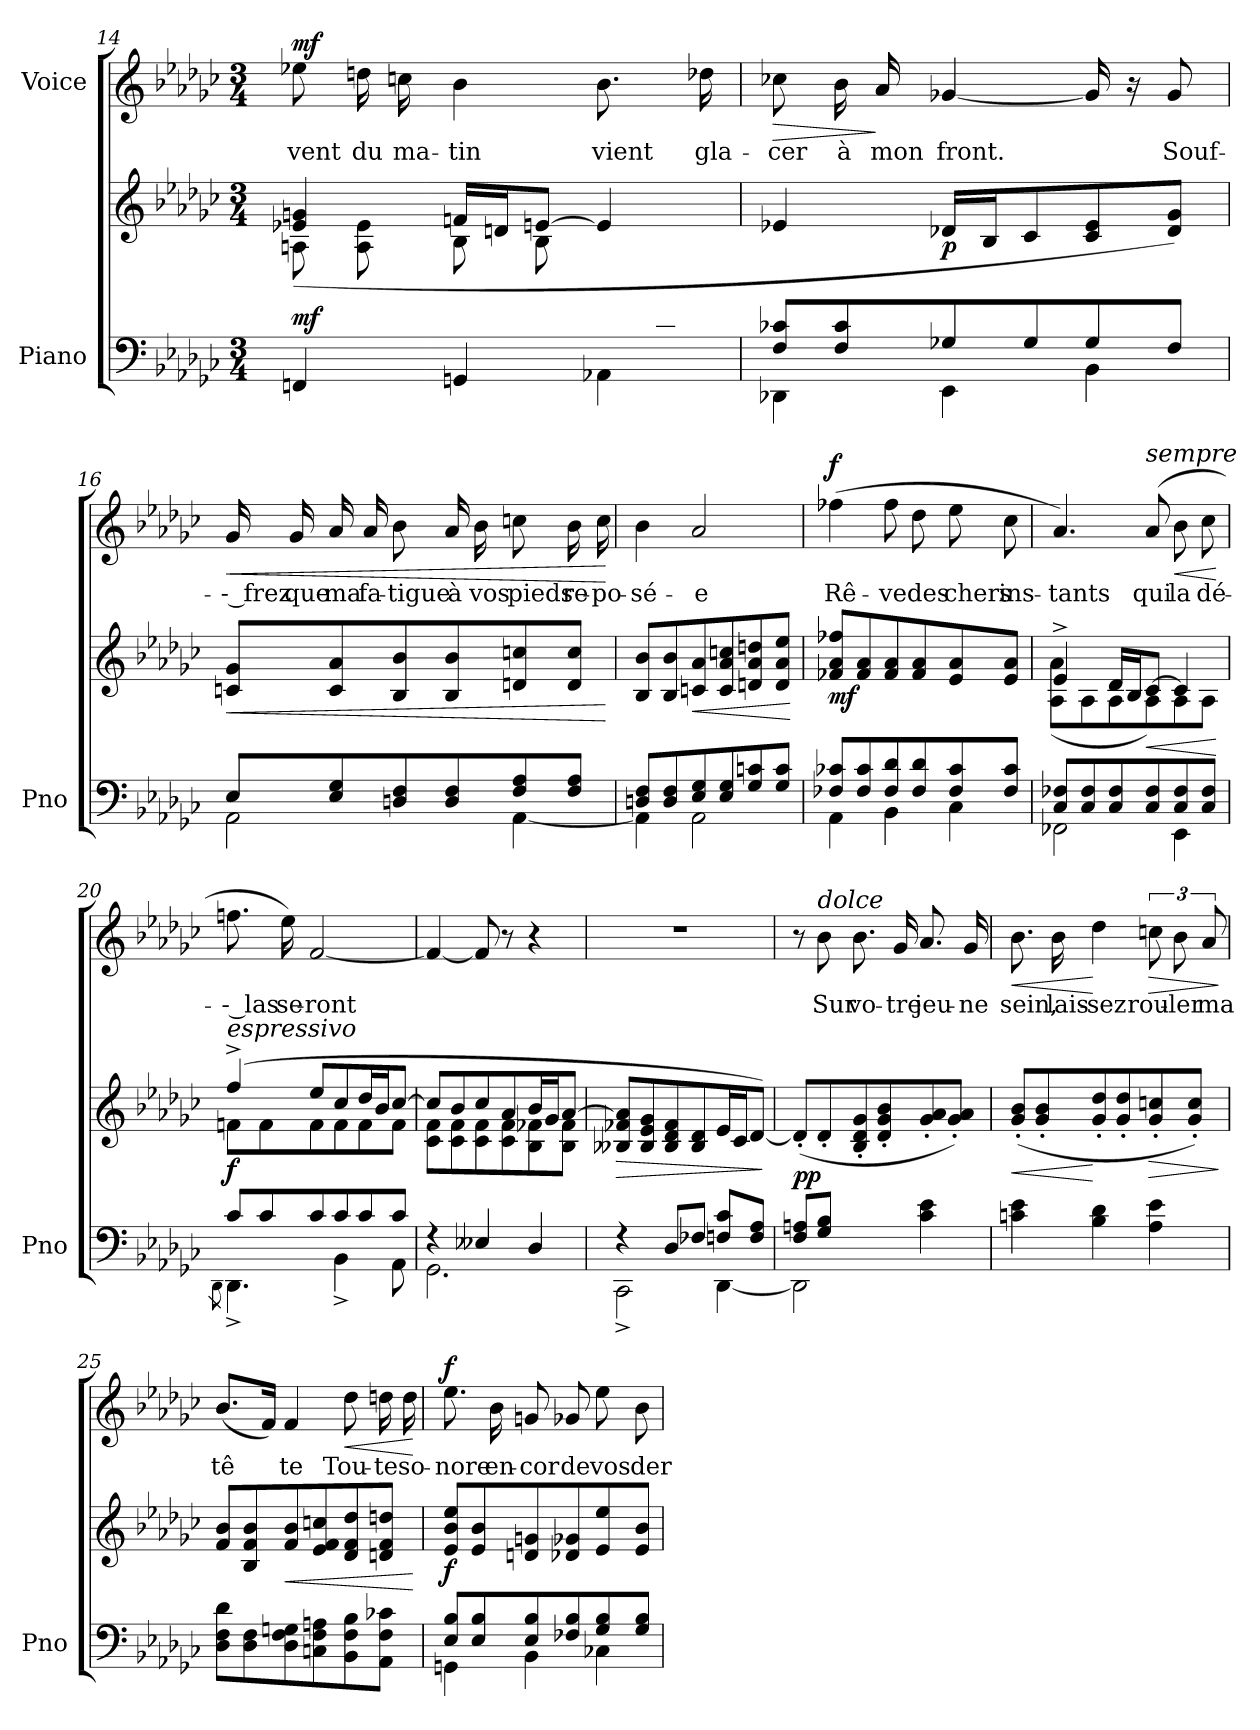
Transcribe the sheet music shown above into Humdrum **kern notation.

**kern	**kern	**dynam	**kern	**text	**dynam
*part2	*part2	*part2	*part1	*part1	*part1
*staff3	*staff2	*staff2/3	*staff1	*staff1	*staff1
*I"Piano	*	*	*I"Voice	*	*
*I'Pno	*	*	*	*	*
*clefF4	*clefG2	*	*clefG2	*	*
*k[b-e-a-d-g-c-]	*k[b-e-a-d-g-c-]	*	*k[b-e-a-d-g-c-]	*	*
*M3/4	*M3/4	*	*M3/4	*	*
=14	=14	=14	=14	=14	=14
*^	*^	*	*	*	*
!	!	!	!	!LO:DY:a=2	!	!	!LO:DY:a
2ryy	4FFn/	4e-X/ 4gn/	(8An\L	mf	8ee-X\	vent	mf
.	.	.	8A\ 8e-\	.	16ddn\	du	.
.	.	.	.	.	16ccn\	ma-	.
.	4GGn/	16fn/LL	8B-\	.	4b-\	-tin	.
.	.	16dn/J	.	.	.	.	.
.	.	[8en/J	8B-\	.	.	.	.
8En/ 8B-/	4AA-X\	4e/]	4ryy	.	8.b-\	vient	.
8E/ 8B-/ 8d-/J	.	.	.	.	.	.	.
.	.	.	.	.	16dd-X\	gla-	.
*	*	*v	*v	*	*	*	*
=15	=15	=15	=15	=15	=15	=15
!	!	!	!	!	!	!LO:HP:b
8F/ 8c-X/L	4DD-X\	4e-X/	.	8cc-X\	-cer	>
8F/ 8c-/	.	.	.	16b-\	à	.
.	.	.	.	16a-/	mon	]
!	!	!	!LO:DY:b	!	!	!
8G-X/	4EE-\	16d-X/LL	p	[4g-X/	front.	.
.	.	16B-/J	.	.	.	.
8G-/	.	8c-/	.	.	.	.
8G-/	4BB-\	8c-/ 8e-/	.	16g-/]	.	.
.	.	.	.	16r	.	.
8F/J	.	8d-/ 8g-/J)	.	8g-/	Souf-	.
=16	=16	=16	=16	=16	=16	=16
!	!	!	!LO:HP:b	!	!	!LO:HP:b
8E-/L	2AA-\	8cn/ 8g-/L	<	16g-/	-- frez	<
.	.	.	.	16g-/	que	.
8E-/ 8G-/	.	8c/ 8a-/	.	16a-/	ma	.
.	.	.	.	16a-/	fa-	.
8Dn/ 8F/	.	8B-/ 8b-/	.	8b-\	-tigue	.
8D/ 8F/	.	8B-/ 8b-/	.	16a-/	à	.
.	.	.	.	16b-\	vos	.
8F/ 8A-/	[4AA-\	8dn/ 8ccn/	.	8ccn\	pieds	.
8F/ 8A-/J	.	8d/ 8cc/J	.	16b-\	re-	.
.	.	.	.	16cc\	-po-	.
*v	*v	*	*	*	*	*
.	.	[	.	.	[
=17	=17	=17	=17	=17	=17
*^	*	*	*	*	*
8Dn/ 8F/L	4AA-\]	8B-/ 8b-/L	.	4b-\	-sé-	.
8D/ 8F/	.	8B-/ 8b-/	.	.	.	.
!	!	!	!LO:HP:b	!	!	!
8E-/ 8G-/	2AA-\	8cn/ 8a-/	<	2a-/	-e	.
8E-/ 8G-/	.	8c/ 8a-/ 8ccn/	.	.	.	.
8G-/ 8cn/	.	8dn/ 8a-/ 8ddn/	.	.	.	.
8G-/ 8c/J	.	8d/ 8a-/ 8ee-/J	.	.	.	.
*v	*v	*	*	*	*	*
.	.	[	.	.	.
=18	=18	=18	=18	=18	=18
*^	*	*	*	*	*
!	!	!	!LO:DY:b	!	!	!LO:DY:a
8F-X/ 8c-X/L	4AA-\	8f-X/ 8a-/ 8ff-X/L	mf	(4ff-X\	Rê-	f
8F-/ 8c-/	.	8f-/ 8a-/	.	.	.	.
8F-/ 8d-/	4BB-\	8f-/ 8a-/	.	8ff-\	-ve	.
8F-/ 8d-/	.	8f-/ 8a-/	.	8dd-\	des	.
8F-/ 8c-/	4C-\	8e-/ 8a-/	.	8ee-\	chers	.
8F-/ 8c-/J	.	8e-/ 8a-/J	.	8cc-\	ins-	.
=19	=19	=19	=19	=19	=19	=19
*	*	*^	*	*	*	*
8C-/ 8F-X/L	2FF-X\	4e-^/	(>8A-\ 8a-\L	.	4.a-/)	-tants	.
8C-/ 8F-/	.	.	8A-\	.	.	.	.
8C-/ 8F-/	.	16d-/LL	8A-\	.	.	.	.
.	.	16B-/J	.	.	.	.	.
!	!	!	!	!	!LO:TX:i:t=sempre	!	!
!	!	!	!	!LO:HP:b	!	!	!
8C-/ 8F-/	.	[8c-/J	8A-\)	<	(8a-/	qui	.
!	!	!	!	!	!	!	!LO:HP:b
8C-/ 8F-/	4EE-\	4c-/]	8A-\	.	8b-\	la	<
8C-/ 8F-/J	.	.	8A-\J	.	8cc-\	dé-	.
*v	*v	*	*	*	*	*	*
*	*v	*v	*	*	*	*
.	.	[	.	.	[
=20	=20	=20	=20	=20	=20
*^	*	*	*	*	*
.	8qDD-\	.	.	.	.	.
*	*	*^	*	*	*	*
!	!	!LO:TX:i:t=espressivo	!	!	!	!	!
!	!	!	!	!LO:DY:a=2	!	!	!
8c-/L	4.DD-^\	(4ff^/	8fn\L	f	8.ffn\	-- las-	.
8c-/	.	.	8f\	.	.	.	.
.	.	.	.	.	16ee-\)	-se-	.
8c-/	.	8ee-/L	8f\	.	[2f/	-ront	.
8c-/	4BB-^\	8cc-/	8f\	.	.	.	.
8c-/	.	16dd-/L	8f\	.	.	.	.
.	.	16b-/J	.	.	.	.	.
8c-/J	8AA-\	[8cc-/J	8f\J	.	.	.	.
=21	=21	=21	=21	=21	=21	=21	=21
*	*^	*	*	*	*	*	*
4r	2.GG-\	4ryy	8cc-/L]	8c-\ 8f\L	.	4f/_	.	.
.	.	.	8b-/	8c-\ 8f\	.	.	.	.
4E--X/	.	8ryy	8cc-/	8c-\ 8f\	.	8f/]	.	.
.	.	8ryy	8a-/	8c-\ 8f\	.	8r	.	.
4D-/	.	4ryy	16b-/L	8B-\ 8f-X\	.	4r	.	.
.	.	.	16g-/J	.	.	.	.	.
.	.	.	[8a-/J	8B-\ 8f-\J	.	.	.	.
*	*v	*v	*	*	*	*	*	*
=22	=22	=22	=22	=22	=22	=22	=22
!	!	!	!	!LO:HP:b	!	!	!
*	*	*v	*v	*	*	*	*
4r	2CC-^\	8B--X/ 8f-X/ 8a-/]L	>	2.r	.	.
.	.	8B--/ 8e-/ 8g-/	.	.	.	.
8D-/L	.	8B--/ 8d-/ 8f-/	.	.	.	.
8F-X/J	.	8B--/ 8d-/	.	.	.	.
8Fn/ 8c-/L	[4DD-\	16e-/L	.	.	.	.
.	.	16c-/J	.	.	.	.
8F/ 8A-/J	.	[>8d-/J)	.	.	.	.
*v	*v	*	*	*	*	*
.	.	]	.	.	.
=23	=23	=23	=23	=23	=23
*^	*	*	*	*	*
*	*^	*	*	*	*	*
!	!	!	!	!LO:DY:a=2	!	!	!
2DD-\]	8F/ 8An/L	4ryy	(>8d-'>/L]	pp	8r	.	.
!	!	!	!	!	!LO:TX:i:t=dolce	!	!
.	8G-/ 8B-/J	.	8d-'>/	.	8b-\	Sur	.
.	2ryy	8ryy	8B-/'> 8d-/'> 8g-/'>	.	8.b-\	vo-	.
.	.	16ryy	8d-/'> 8g-/'> 8b-/'>	.	.	.	.
.	.	16ryy	.	.	16g-/	-tre	.
4c-\ 4e-\	.	8ryy	8g-/'> 8a-/'>	.	8.a-/	jeu-	.
.	.	16ryy	8g-/'> 8a-/'>J)	.	.	.	.
.	.	16ryy	.	.	16g-/	-ne	.
=24	=24	=24	=24	=24	=24	=24	=24
!	!	!	!	!LO:HP:b	!	!	!LO:HP:b
*	*v	*v	*	*	*	*	*
4cn\ 4e-\	8ryy	(>8g-/'> 8b-/'>L	<	8.b-\	sein,	<
.	16ryy	8g-/'> 8b-/'>	.	.	.	.
.	16ryy	.	.	16b-\	lais-	.
4B-\ 4d-\	8ryy	8g-/'> 8dd-/'>	[	4dd-\	-sez	[
.	16ryy	8g-/'> 8dd-/'>	.	.	.	.
.	16ryy	.	.	.	.	.
!	!	!	!LO:HP:b	!	!	!LO:HP:b
4A-\ 4e-\	8ryy	8g-/'> 8ccn/'>	>	12ccn\	rou-	>
.	.	.	.	12b-\	-ler	.
.	16ryy	8g-/'> 8cc/'>J)	.	.	.	.
.	.	.	.	12a-/	ma	.
.	16ryy	.	.	.	.	.
*v	*v	*	*	*	*	*
.	.	]	.	.	]
=25	=25	=25	=25	=25	=25
8D-\ 8F\ 8d-\L	8f/ 8b-/L	.	(8.b-/L	tê	.
8D-\ 8F\	8B-/ 8f/ 8b-/	.	.	.	.
.	.	.	16f/Jk)	.	.
!	!	!LO:HP:b	!	!	!
8D-\ 8F\ 8Gn\	8f/ 8b-/	<	4f/	te	.
8Cn\ 8F\ 8An\	8e-/ 8f/ 8ccn/	.	.	.	.
!	!	!	!	!	!LO:HP:b
8BB-\ 8F\ 8B-\	8d-/ 8f/ 8dd-/	.	8dd-\	Tou-	<
8AA-\ 8F\ 8c-X\J	8dn/ 8f/ 8ddn/J	.	16ddn\	-te	.
.	.	.	16dd\	so-	.
.	.	[	.	.	[
=26	=26	=26	=26	=26	=26
*^	*	*	*	*	*
!	!	!	!LO:DY:b	!	!	!LO:DY:a
8E-/ 8B-/L	4GGn\	8e-/ 8b-/ 8ee-/L	f	8.ee-\	-nore	f
8E-/ 8B-/	.	8e-/ 8b-/	.	.	.	.
.	.	.	.	16b-\	en-	.
8E-/ 8B-/	4BB-\	8dn/ 8gn/	.	8gn/	-cor	.
8F-X/ 8B-/	.	8d-X/ 8g-X/	.	8g-X/	de	.
8G-/ 8B-/	4C-X\	8e-/ 8ee-/	.	8ee-\	vos	.
8G-/ 8B-/J	.	8e-/ 8b-/J	.	8b-\	der-	.
*v	*v	*	*	*	*	*
=	=	=	=	=	=
*-	*-	*-	*-	*-	*-
